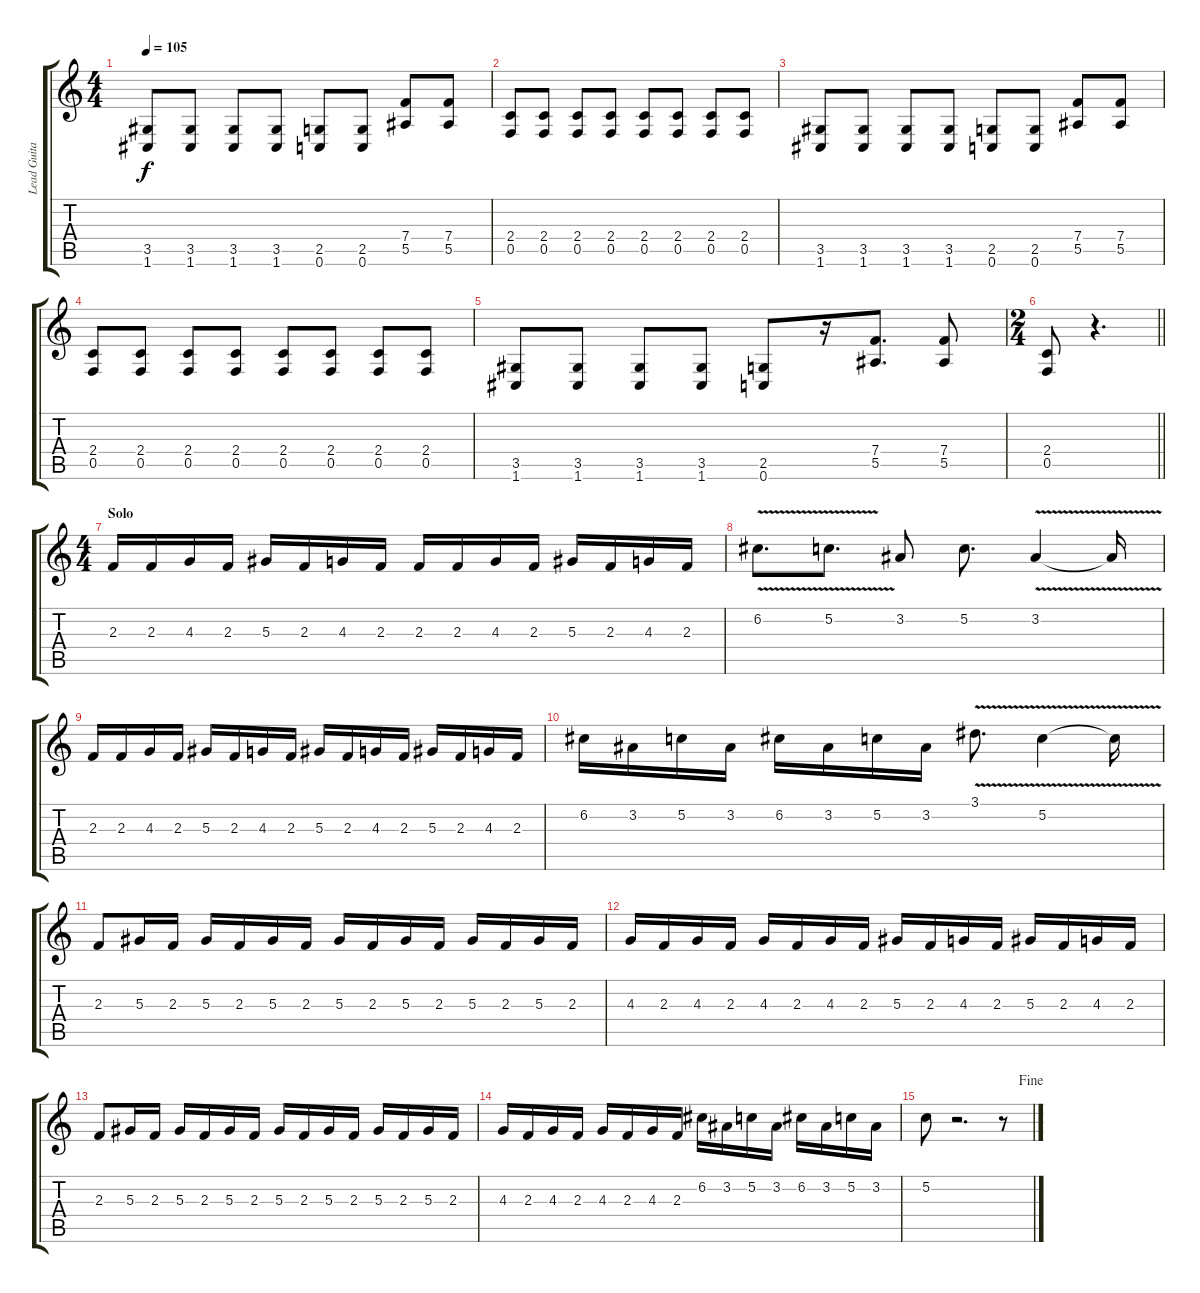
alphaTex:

\track ("Lead Guitar" "Lead Guita") {instrument distortionguitar}
\staff {score tabs}
\tuning (C4 G3 Eb3 Bb2 F2 C2) {hide}
\ts (4 4)
\tempo 105
\clef g2
\ks c
(3.5 1.6).8{dy f} (3.5 1.6).8 (3.5 1.6).8 (3.5 1.6).8 (2.5 0.6).8 (2.5 0.6).8 (7.4 5.5).8 (7.4 5.5).8 |
(2.4 0.5).8 (2.4 0.5).8 (2.4 0.5).8 (2.4 0.5).8 (2.4 0.5).8 (2.4 0.5).8 (2.4 0.5).8 (2.4 0.5).8 |
(3.5 1.6).8 (3.5 1.6).8 (3.5 1.6).8 (3.5 1.6).8 (2.5 0.6).8 (2.5 0.6).8 (7.4 5.5).8 (7.4 5.5).8 |
(2.4 0.5).8 (2.4 0.5).8 (2.4 0.5).8 (2.4 0.5).8 (2.4 0.5).8 (2.4 0.5).8 (2.4 0.5).8 (2.4 0.5).8 |
(3.5 1.6).8 (3.5 1.6).8 (3.5 1.6).8 (3.5 1.6).8 (2.5 0.6).8 r.16 (7.4 5.5).8{d} (7.4 5.5).8 |
\ts (2 4)
\barLineRight lightlight
(2.4 0.5).8 r.4{d} |
\ts (4 4)
\section ("" "Solo")
2.3.16 2.3.16 4.3.16 2.3.16 5.3.16 2.3.16 4.3.16 2.3.16 2.3.16 2.3.16 4.3.16 2.3.16 5.3.16 2.3.16 4.3.16 2.3.16 |
6.2{v}.8{d} 5.2{v}.8{d} 3.2.8 5.2.8{d} 3.2{v}.4 3.2{t}.16 |
2.3.16 2.3.16 4.3.16 2.3.16 5.3.16 2.3.16 4.3.16 2.3.16 5.3.16 2.3.16 4.3.16 2.3.16 5.3.16 2.3.16 4.3.16 2.3.16 |
6.2.16 3.2.16 5.2.16 3.2.16 6.2.16 3.2.16 5.2.16 3.2.16 3.1{v}.8{d} 5.2{v}.4 5.2{t}.16 |
2.3.8 5.3.16 2.3.16 5.3.16 2.3.16 5.3.16 2.3.16 5.3.16 2.3.16 5.3.16 2.3.16 5.3.16 2.3.16 5.3.16 2.3.16 |
4.3.16 2.3.16 4.3.16 2.3.16 4.3.16 2.3.16 4.3.16 2.3.16 5.3.16 2.3.16 4.3.16 2.3.16 5.3.16 2.3.16 4.3.16 2.3.16 |
2.3.8 5.3.16 2.3.16 5.3.16 2.3.16 5.3.16 2.3.16 5.3.16 2.3.16 5.3.16 2.3.16 5.3.16 2.3.16 5.3.16 2.3.16 |
4.3.16 2.3.16 4.3.16 2.3.16 4.3.16 2.3.16 4.3.16 2.3.16 6.2.16 3.2.16 5.2.16 3.2.16 6.2.16 3.2.16 5.2.16 3.2.16 |
\jump fine
5.2.8 r.2{d} r.8
